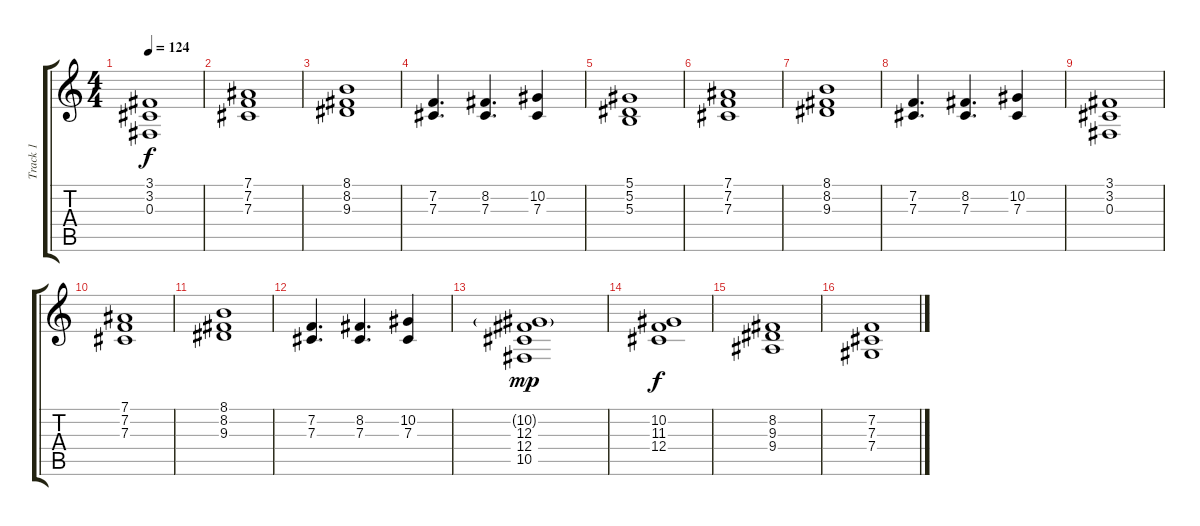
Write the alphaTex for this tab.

\track ("Track 1" "Track 1") {instrument stringensemble2}
\staff {score tabs}
\tuning (Eb4 Bb3 Gb3 Db3 Ab2 Eb2) {hide}
\ts (4 4)
\tempo 124
\clef g2
\ks c
(3.1 3.2 0.3).1{dy f} |
(7.1 7.2 7.3).1 |
(8.1 8.2 9.3).1 |
(7.2 7.3).4{d} (8.2 7.3).4{d} (10.2 7.3).4 |
(5.1 5.2 5.3).1 |
(7.1 7.2 7.3).1 |
(8.1 8.2 9.3).1 |
(7.2 7.3).4{d} (8.2 7.3).4{d} (10.2 7.3).4 |
(3.1 3.2 0.3).1 |
(7.1 7.2 7.3).1 |
(8.1 8.2 9.3).1 |
(7.2 7.3).4{d} (8.2 7.3).4{d} (10.2 7.3).4 |
(10.2{g} 12.3 12.4 10.5).1{dy mp} |
(10.2 11.3 12.4).1{dy f} |
(8.2 9.3 9.4).1 |
(7.2 7.3 7.4).1
